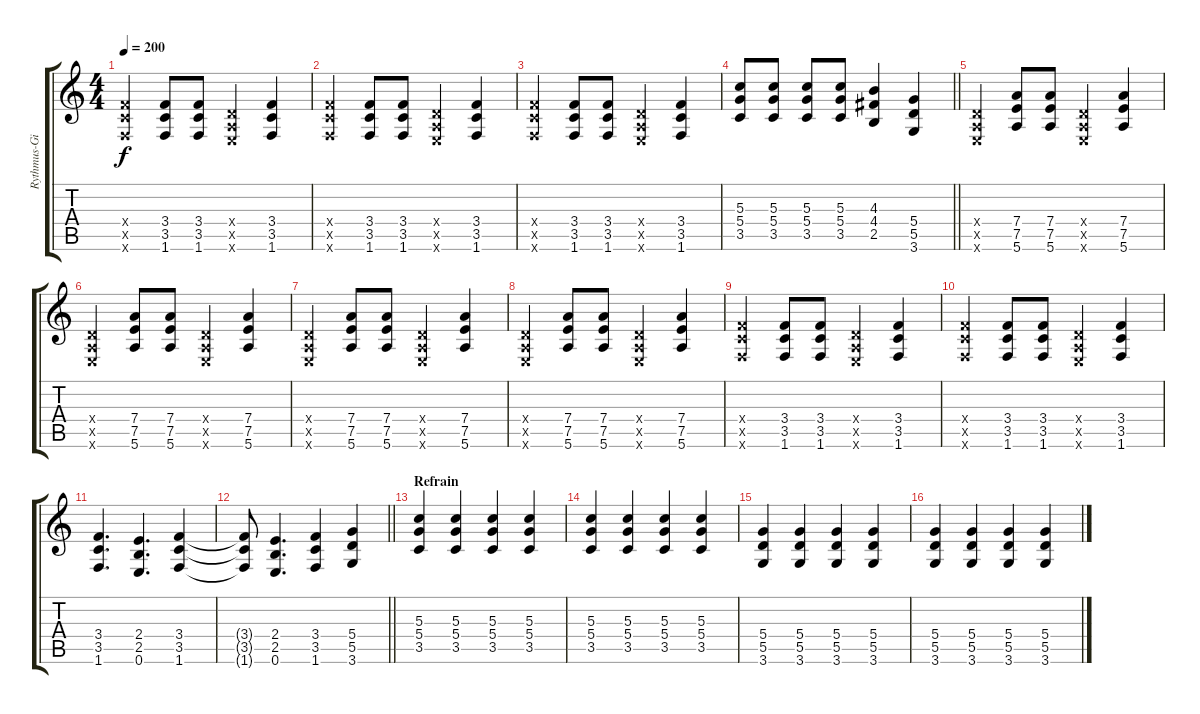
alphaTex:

\track ("Rythmus-Gitarre" "Rythmus-Gi") {instrument overdrivenguitar}
\staff {score tabs}
\tuning (E4 B3 G3 D3 A2 E2) {hide}
\ts (4 4)
\tempo 200
\clef g2
\ks c
(3.4{x} 3.5{x} 1.6{x}).4{dy f} (3.4 3.5 1.6).8 (3.4 3.5 1.6).8 (0.4{x} 0.5{x} 0.6{x}).4 (3.4 3.5 1.6).4 |
(3.4{x} 3.5{x} 1.6{x}).4 (3.4 3.5 1.6).8 (3.4 3.5 1.6).8 (0.4{x} 0.5{x} 0.6{x}).4 (3.4 3.5 1.6).4 |
(3.4{x} 3.5{x} 1.6{x}).4 (3.4 3.5 1.6).8 (3.4 3.5 1.6).8 (0.4{x} 0.5{x} 0.6{x}).4 (3.4 3.5 1.6).4 |
\barLineRight lightlight
(5.3 5.4 3.5).8 (5.3 5.4 3.5).8 (5.3 5.4 3.5).8 (5.3 5.4 3.5).8 (4.3 4.4 2.5).4 (5.4 5.5 3.6).4 |
(0.4{x} 0.5{x} 0.6{x}).4 (7.4 7.5 5.6).8 (7.4 7.5 5.6).8 (0.4{x} 0.5{x} 0.6{x}).4 (7.4 7.5 5.6).4 |
(0.4{x} 0.5{x} 0.6{x}).4 (7.4 7.5 5.6).8 (7.4 7.5 5.6).8 (0.4{x} 0.5{x} 0.6{x}).4 (7.4 7.5 5.6).4 |
(0.4{x} 0.5{x} 0.6{x}).4 (7.4 7.5 5.6).8 (7.4 7.5 5.6).8 (0.4{x} 0.5{x} 0.6{x}).4 (7.4 7.5 5.6).4 |
(0.4{x} 0.5{x} 0.6{x}).4 (7.4 7.5 5.6).8 (7.4 7.5 5.6).8 (0.4{x} 0.5{x} 0.6{x}).4 (7.4 7.5 5.6).4 |
(3.4{x} 3.5{x} 1.6{x}).4 (3.4 3.5 1.6).8 (3.4 3.5 1.6).8 (0.4{x} 0.5{x} 0.6{x}).4 (3.4 3.5 1.6).4 |
(3.4{x} 3.5{x} 1.6{x}).4 (3.4 3.5 1.6).8 (3.4 3.5 1.6).8 (0.4{x} 0.5{x} 0.6{x}).4 (3.4 3.5 1.6).4 |
(3.4 3.5 1.6).4{d} (2.4 2.5 0.6).4{d} (3.4 3.5 1.6).4 |
\barLineRight lightlight
(3.4{t} 3.5{t} 1.6{t}).8 (2.4 2.5 0.6).4{d} (3.4 3.5 1.6).4 (5.4 5.5 3.6).4 |
\section ("" "Refrain")
(5.3 5.4 3.5).4 (5.3 5.4 3.5).4 (5.3 5.4 3.5).4 (5.3 5.4 3.5).4 |
(5.3 5.4 3.5).4 (5.3 5.4 3.5).4 (5.3 5.4 3.5).4 (5.3 5.4 3.5).4 |
(5.4 5.5 3.6).4 (5.4 5.5 3.6).4 (5.4 5.5 3.6).4 (5.4 5.5 3.6).4 |
(5.4 5.5 3.6).4 (5.4 5.5 3.6).4 (5.4 5.5 3.6).4 (5.4 5.5 3.6).4
